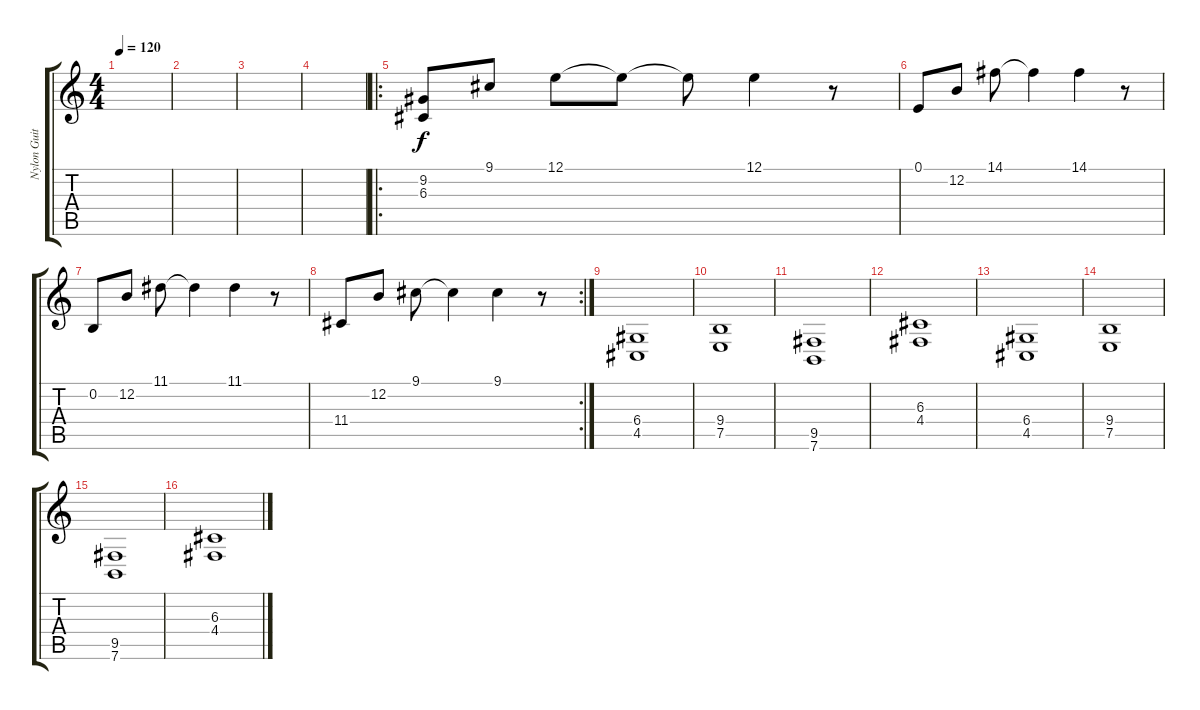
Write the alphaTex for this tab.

\track ("Nylon Guitar" "Nylon Guit") {instrument brightacousticpiano}
\staff {score tabs}
\tuning (E4 B3 G3 D3 A2 E2) {hide}
\ts (4 4)
\tempo 120
\clef g2
\ks c
|
|
|
|
\ro
(9.2 6.3).8 9.1.8 12.1.8 12.1{t}.8 12.1{t}.8 12.1.4 r.8 |
0.1.8 12.2.8 14.1.8 14.1{t}.4 14.1.4 r.8 |
0.2.8 12.2.8 11.1.8 11.1{t}.4 11.1.4 r.8 |
\rc 2
11.4.8 12.2.8 9.1.8 9.1{t}.4 9.1.4 r.8 |
(6.4 4.5).1 |
(9.4 7.5).1 |
(9.5 7.6).1 |
(6.3 4.4).1 |
(6.4 4.5).1 |
(9.4 7.5).1 |
(9.5 7.6).1 |
(6.3 4.4).1
